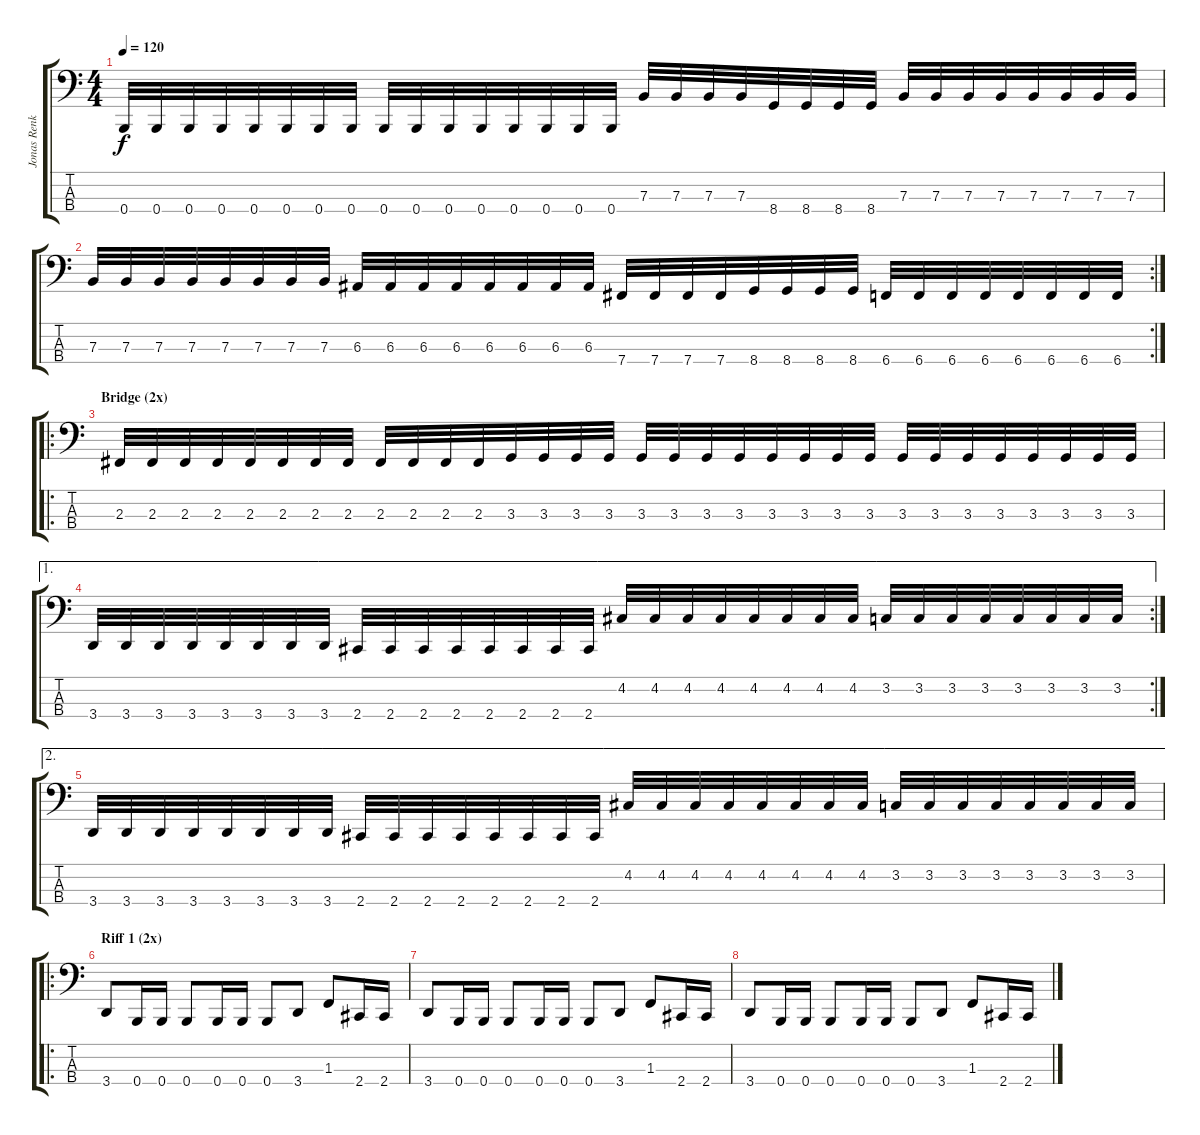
\track ("Jonas Renkse" "Jonas Renk") {instrument electricbassfinger}
\staff {score tabs}
\tuning (D2 A1 E1 B0) {hide}
\ts (4 4)
\tempo 120
\clef f4
\ks c
0.4.32{dy f} 0.4.32 0.4.32 0.4.32 0.4.32 0.4.32 0.4.32 0.4.32 0.4.32 0.4.32 0.4.32 0.4.32 0.4.32 0.4.32 0.4.32 0.4.32 7.3.32 7.3.32 7.3.32 7.3.32 8.4.32 8.4.32 8.4.32 8.4.32 7.3.32 7.3.32 7.3.32 7.3.32 7.3.32 7.3.32 7.3.32 7.3.32 |
\rc 2
7.3.32 7.3.32 7.3.32 7.3.32 7.3.32 7.3.32 7.3.32 7.3.32 6.3.32 6.3.32 6.3.32 6.3.32 6.3.32 6.3.32 6.3.32 6.3.32 7.4.32 7.4.32 7.4.32 7.4.32 8.4.32 8.4.32 8.4.32 8.4.32 6.4.32 6.4.32 6.4.32 6.4.32 6.4.32 6.4.32 6.4.32 6.4.32 |
\ro
\section ("" "Bridge (2x)")
2.3.32 2.3.32 2.3.32 2.3.32 2.3.32 2.3.32 2.3.32 2.3.32 2.3.32 2.3.32 2.3.32 2.3.32 3.3.32 3.3.32 3.3.32 3.3.32 3.3.32 3.3.32 3.3.32 3.3.32 3.3.32 3.3.32 3.3.32 3.3.32 3.3.32 3.3.32 3.3.32 3.3.32 3.3.32 3.3.32 3.3.32 3.3.32 |
\ae 1
\rc 2
3.4.32 3.4.32 3.4.32 3.4.32 3.4.32 3.4.32 3.4.32 3.4.32 2.4.32 2.4.32 2.4.32 2.4.32 2.4.32 2.4.32 2.4.32 2.4.32 4.2.32 4.2.32 4.2.32 4.2.32 4.2.32 4.2.32 4.2.32 4.2.32 3.2.32 3.2.32 3.2.32 3.2.32 3.2.32 3.2.32 3.2.32 3.2.32 |
\ae 2
3.4.32 3.4.32 3.4.32 3.4.32 3.4.32 3.4.32 3.4.32 3.4.32 2.4.32 2.4.32 2.4.32 2.4.32 2.4.32 2.4.32 2.4.32 2.4.32 4.2.32 4.2.32 4.2.32 4.2.32 4.2.32 4.2.32 4.2.32 4.2.32 3.2.32 3.2.32 3.2.32 3.2.32 3.2.32 3.2.32 3.2.32 3.2.32 |
\ro
\section ("" "Riff 1 (2x)")
3.4.8 0.4.16 0.4.16 0.4.8 0.4.16 0.4.16 0.4.8 3.4.8 1.3.8 2.4.16 2.4.16 |
3.4.8 0.4.16 0.4.16 0.4.8 0.4.16 0.4.16 0.4.8 3.4.8 1.3.8 2.4.16 2.4.16 |
3.4.8 0.4.16 0.4.16 0.4.8 0.4.16 0.4.16 0.4.8 3.4.8 1.3.8 2.4.16 2.4.16
